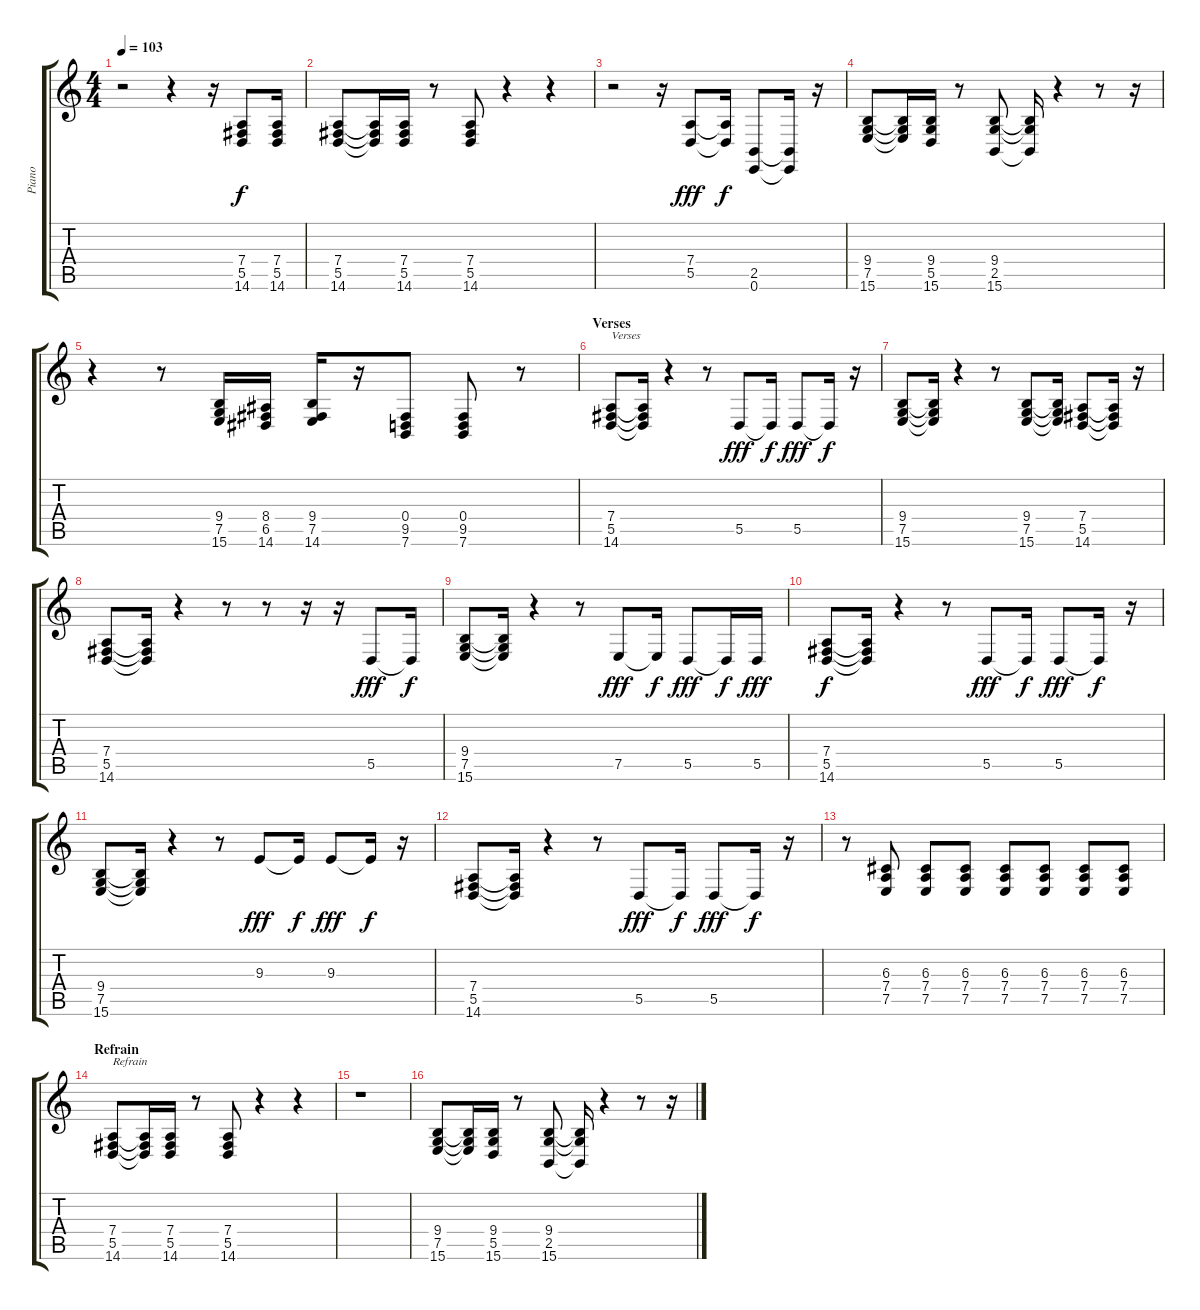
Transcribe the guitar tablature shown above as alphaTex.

\track ("Piano" "Piano") {instrument brightacousticpiano}
\staff {score tabs}
\tuning (E4 B3 G3 D3 A2 E2) {hide}
\ts (4 4)
\tempo 103
\clef g2
\ks c
r.2{dy f} r.4 r.16 (7.4 5.5 14.6).8 (7.4 5.5 14.6).16 |
(7.4 5.5 14.6).8 (7.4{t} 5.5{t} 14.6{t}).16 (7.4 5.5 14.6).16 r.8 (7.4 5.5 14.6).8 r.4 r.4 |
r.2 r.16 (7.4 5.5).8{dy fff} (7.4{t} 5.5{t}).16{dy f} (2.5 0.6).8 (2.5{t} 0.6{t}).16 r.16 |
(9.4 7.5 15.6).8 (9.4{t} 7.5{t} 15.6{t}).16 (9.4 5.5 15.6).16 r.8 (9.4 2.5 15.6).8 (9.4{t} 2.5{t} 15.6{t}).16 r.4 r.8 r.16 |
r.4 r.8 (9.4 7.5 15.6).16 (8.4 6.5 14.6).16 (9.4 7.5 14.6).16 r.16 (0.4 9.5 7.6).8 (0.4 9.5 7.6).8 r.8 |
\section ("" "Verses")
(7.4 5.5 14.6).8{txt "Verses" volume 10} (7.4{t} 5.5{t} 14.6{t}).16 r.4 r.8 5.5.8{dy fff} 5.5{t}.16{dy f} 5.5.8{dy fff} 5.5{t}.16{dy f} r.16 |
(9.4 7.5 15.6).8 (9.4{t} 7.5{t} 15.6{t}).16 r.4 r.8 (9.4 7.5 15.6).8 (9.4{t} 7.5{t} 15.6{t}).16 (7.4 5.5 14.6).8 (7.4{t} 5.5{t} 14.6{t}).16 r.16 |
(7.4 5.5 14.6).8 (7.4{t} 5.5{t} 14.6{t}).16 r.4 r.8 r.8 r.16 r.16 5.5.8{dy fff} 5.5{t}.16{dy f} |
(9.4 7.5 15.6).8 (9.4{t} 7.5{t} 15.6{t}).16 r.4 r.8 7.5.8{dy fff} 7.5{t}.16{dy f} 5.5.8{dy fff} 5.5{t}.16{dy f} 5.5.16{dy fff} |
(7.4 5.5 14.6).8{dy f} (7.4{t} 5.5{t} 14.6{t}).16 r.4 r.8 5.5.8{dy fff} 5.5{t}.16{dy f} 5.5.8{dy fff} 5.5{t}.16{dy f} r.16 |
(9.4 7.5 15.6).8 (9.4{t} 7.5{t} 15.6{t}).16 r.4 r.8 9.3.8{dy fff} 9.3{t}.16{dy f} 9.3.8{dy fff} 9.3{t}.16{dy f} r.16 |
(7.4 5.5 14.6).8 (7.4{t} 5.5{t} 14.6{t}).16 r.4 r.8 5.5.8{dy fff} 5.5{t}.16{dy f} 5.5.8{dy fff} 5.5{t}.16{dy f} r.16 |
r.8 (6.3 7.4 7.5).8 (6.3 7.4 7.5).8 (6.3 7.4 7.5).8 (6.3 7.4 7.5).8 (6.3 7.4 7.5).8 (6.3 7.4 7.5).8 (6.3 7.4 7.5).8 |
\section ("" "Refrain")
(7.4 5.5 14.6).8{txt "Refrain" volume 10} (7.4{t} 5.5{t} 14.6{t}).16 (7.4 5.5 14.6).16 r.8 (7.4 5.5 14.6).8 r.4 r.4 |
r.1 |
(9.4 7.5 15.6).8 (9.4{t} 7.5{t} 15.6{t}).16 (9.4 5.5 15.6).16 r.8 (9.4 2.5 15.6).8 (9.4{t} 2.5{t} 15.6{t}).16 r.4 r.8 r.16
